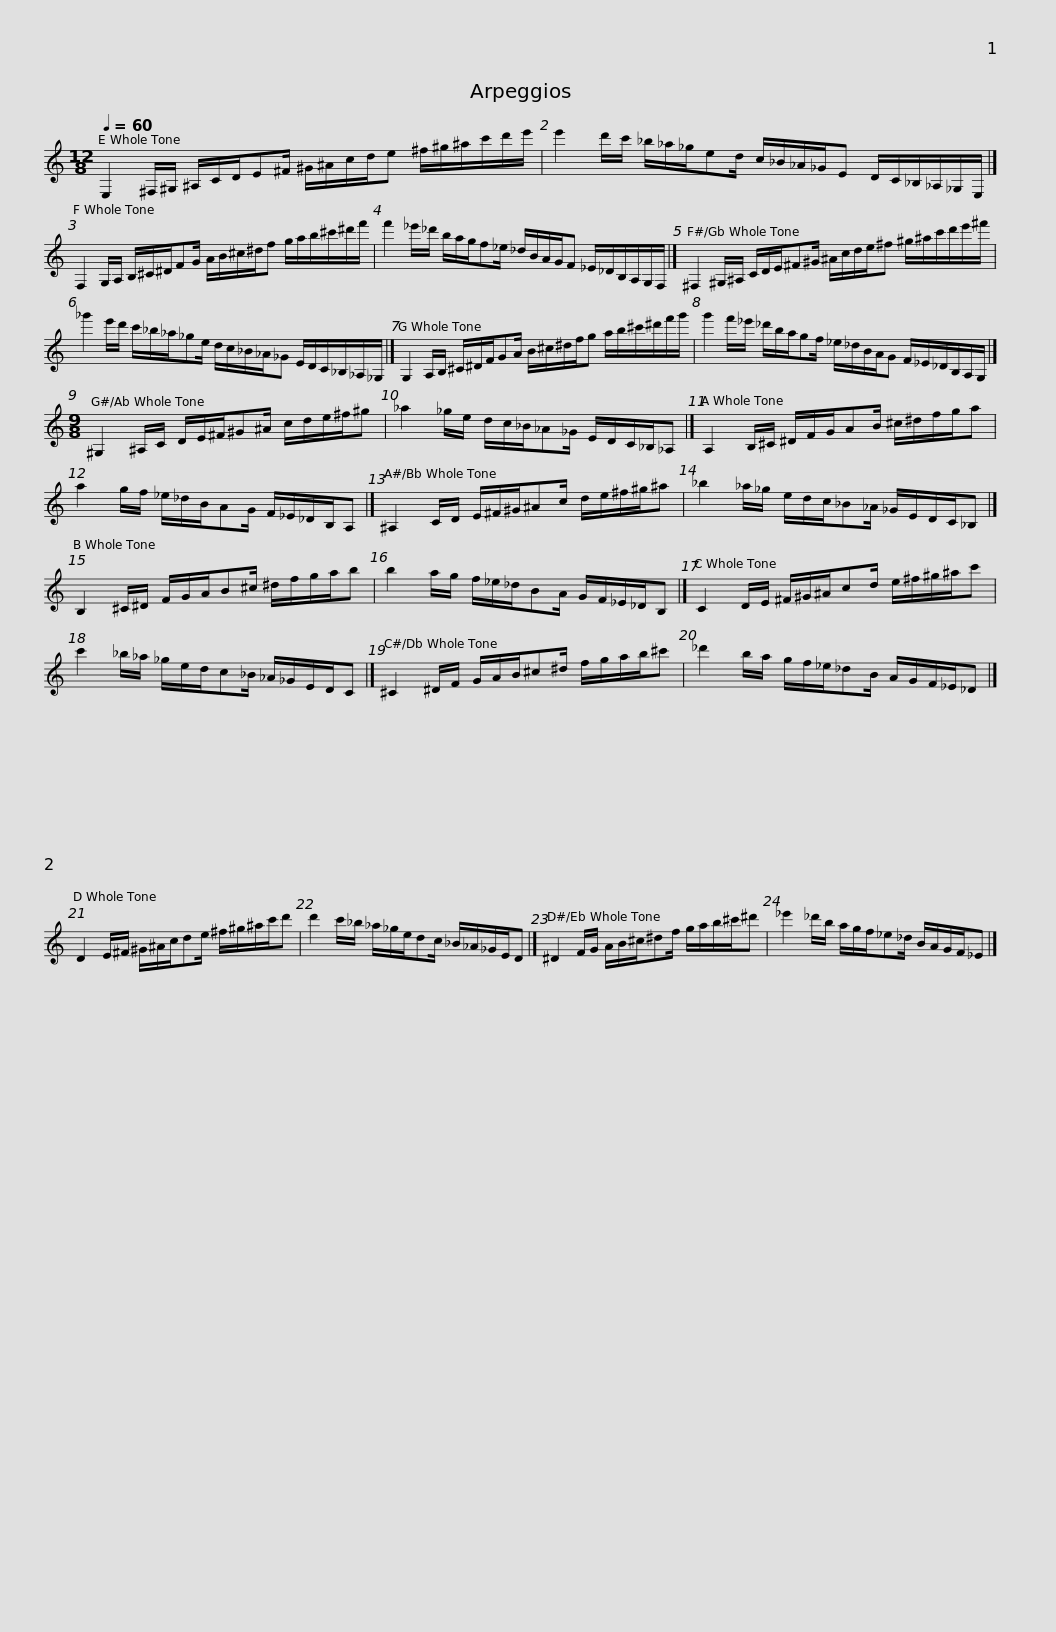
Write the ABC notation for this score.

X:1
L:1/8
Q:1/4=60
M:12/8
I:linebreak $
K:none
V:1 treble transpose=-2
V:1
[K:C] E,2 ^F,/^G,/ ^A,/C/D/E^F/ ^G/^A/c/d/e ^f/^g/^a/c'/d'/e'/ |$ e'2 d'/c'/ _b/_a/_g/ed/ c/_B/_A/_G/E D/C/_B,/_A,/_G,/E,/ |]$ F,2 G,/A,/ B,/^C/^D/FG/ A/B/^c/^d/f g/a/b/^c'/^d'/f'/ |$ f'2 _e'/_d'/ b/a/g/f_e/ _d/B/A/G/F _E/_D/B,/A,/G,/F,/ |]$ ^F,2 ^G,/^A,/ C/D/E/^F^G/ ^A/c/d/e/^f ^g/^a/c'/d'/e'/^f'/ |$ %5
 _g'2 e'/d'/ c'/_b/_a/_ge/ d/c/_B/_A/_G E/D/C/_B,/_A,/_G,/ |]$ G,2 A,/B,/ ^C/^D/F/GA/ B/^c/^d/f/g a/b/^c'/^d'/f'/g'/ |$ g'2 f'/_e'/ _d'/b/a/gf/ _e/_d/B/A/G F/_E/_D/B,/A,/G,/ |]$[M:9/8] ^G,2 ^A,/C/ D/E/^F/^G^A/ c/d/e/^f/^g | _a2 _g/e/ d/c/_B/_A_G/ E/D/C/_B,/_A, |]$ %10
 A,2 B,/^C/ ^D/F/G/AB/ ^c/^d/f/g/a | a2 g/f/ _e/_d/B/AG/ F/_E/_D/B,/A, |]$ ^A,2 C/D/ E/^F/^G/^Ac/ d/e/^f/^g/^a | _b2 _a/_g/ e/d/c/_B_A/ _G/E/D/C/_B, |]$ B,2 ^C/^D/ F/G/A/B^c/ ^d/f/g/a/b | %15
 b2 a/g/ f/_e/_d/BA/ G/F/_E/_D/B, |]$ C2 D/E/ ^F/^G/^A/cd/ e/^f/^g/^a/c' | c'2 _b/_a/ _g/e/d/c_B/ _A/_G/E/D/C |]$ ^C2 ^D/F/ G/A/B/^c^d/ f/g/a/b/^c' | _d'2 b/a/ g/f/_e/_dB/ A/G/F/_E/_D |]$ %20
 D2 E/^F/ ^G/^A/c/de/ ^f/^g/^a/c'/d' | d'2 c'/_b/ _a/_g/e/dc/ _B/_A/_G/E/D |]$ ^D2 F/G/ A/B/^c/^df/ g/a/b/^c'/^d' | _e'2 _d'/b/ a/g/f/_e_d/ B/A/G/F/_E |] %24
